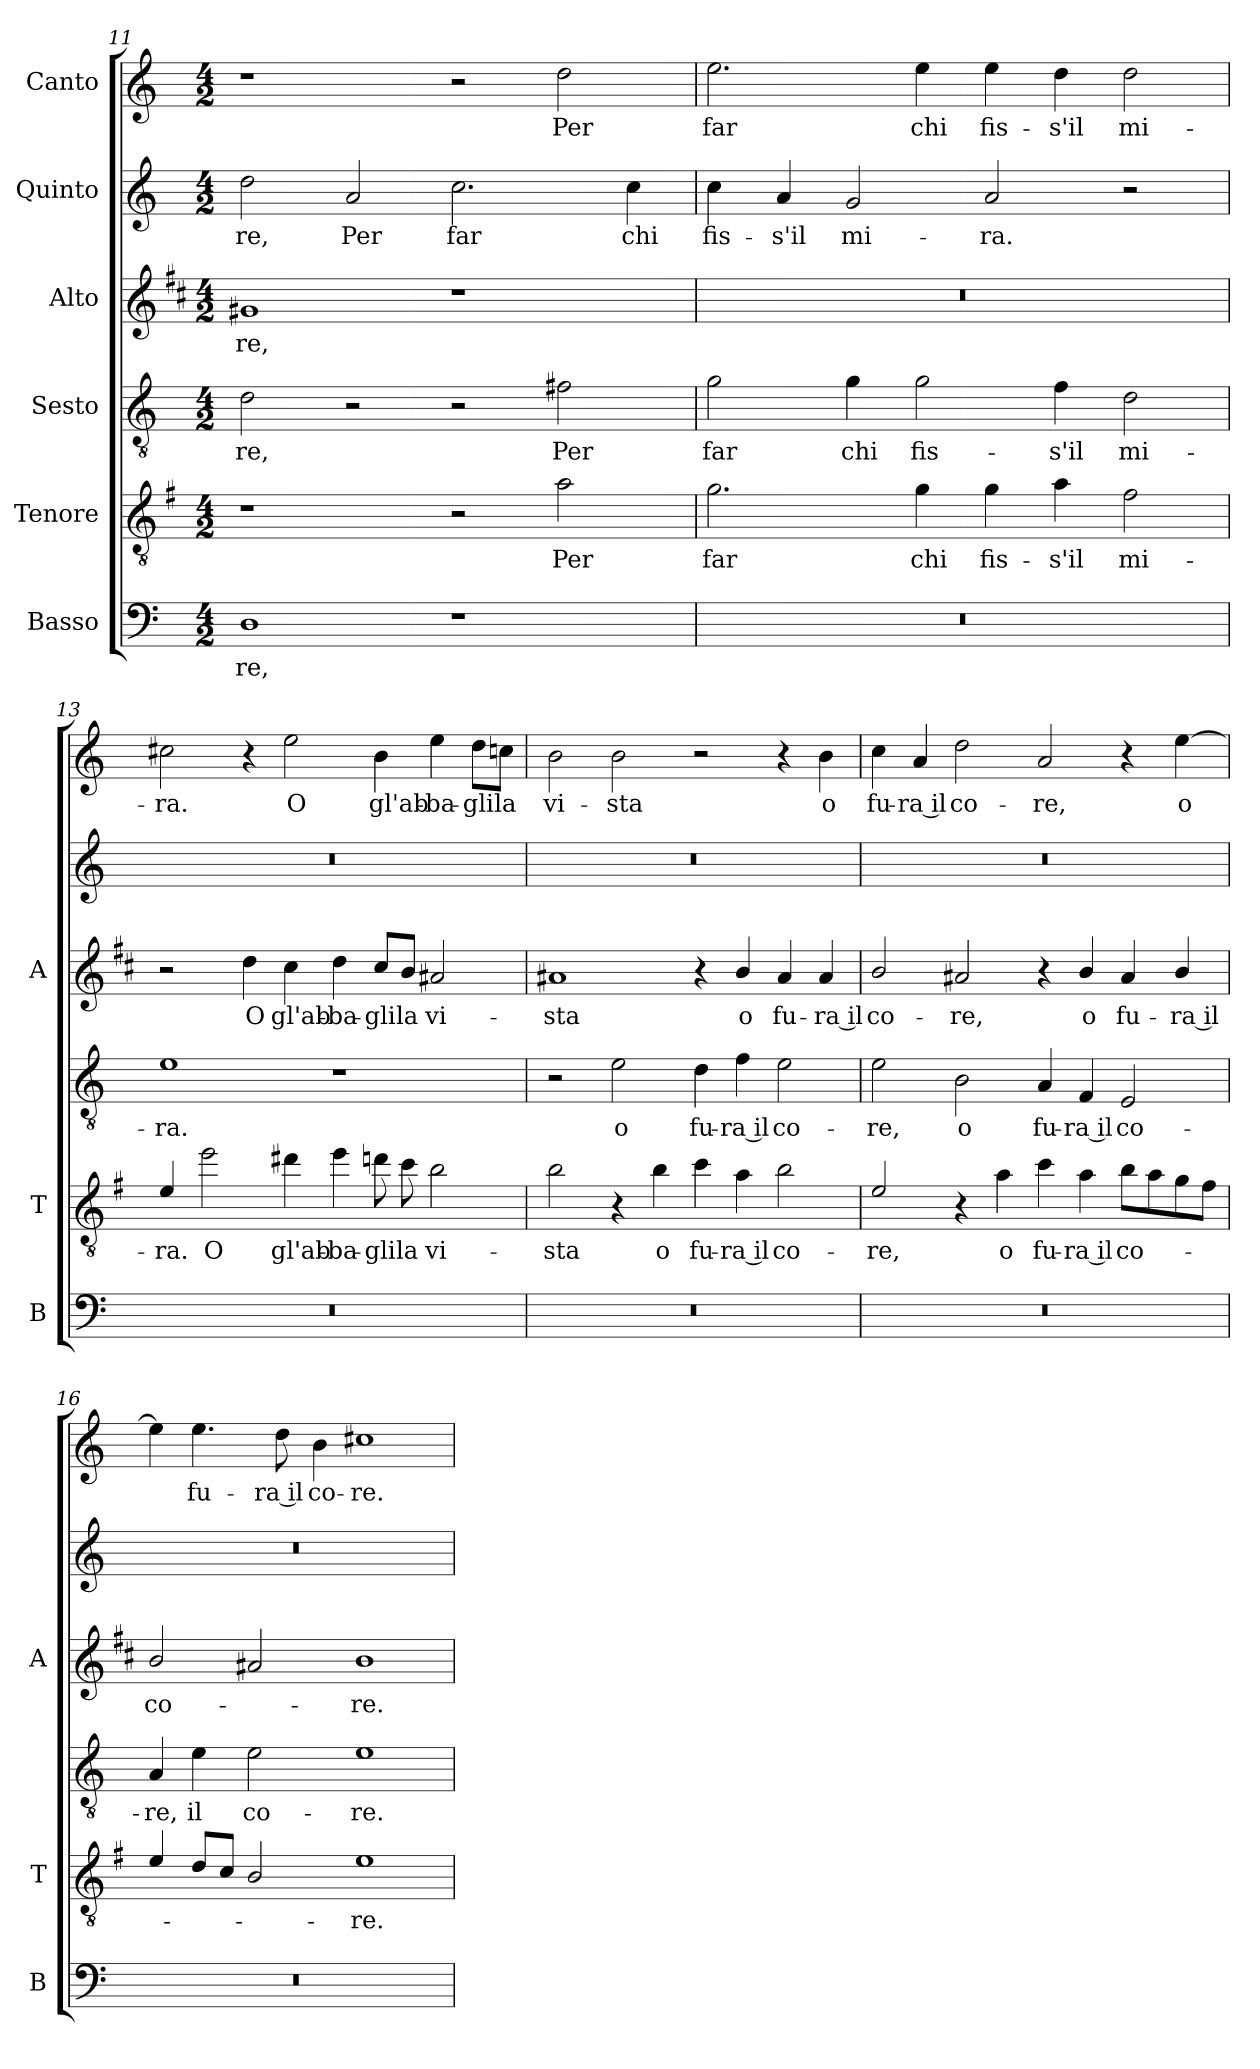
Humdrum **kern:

**kern	**text	**kern	**text	**kern	**text	**kern	**text	**kern	**text	**kern	**text
*part6	*part6	*part5	*part5	*part4	*part4	*part3	*part3	*part2	*part2	*part1	*part1
*staff6	*staff6	*staff5	*staff5	*staff4	*staff4	*staff3	*staff3	*staff2	*staff2	*staff1	*staff1
*I"Basso	*	*I"Tenore	*	*I"Sesto	*	*I"Alto	*	*I"Quinto	*	*I"Canto	*
*I'B	*	*I'T	*	*	*	*I'A	*	*	*	*	*
*clefF4	*	*clefGv2	*	*clefGv2	*	*clefG2	*	*clefG2	*	*clefG2	*
*	*	*ITrd4c7	*	*	*	*ITrd1c2	*	*	*	*	*
*k[]	*	*k[]	*	*k[]	*	*k[]	*	*k[]	*	*k[]	*
*C:	*	*C:	*	*C:	*	*C:	*	*C:	*	*C:	*
*M4/2	*	*M4/2	*	*M4/2	*	*M4/2	*	*M4/2	*	*M4/2	*
=11	=11	=11	=11	=11	=11	=11	=11	=11	=11	=11	=11
!	!LO:LY:b	!	!	!	!LO:LY:b	!	!LO:LY:b	!	!LO:LY:b	!	!
1D	-re,	1r	.	2d\	-re,	1f#X	-re,	2dd\	-re,	1r	.
!	!	!	!	!	!	!	!	!	!LO:LY:b	!	!
.	.	.	.	2r	.	.	.	2a/	Per	.	.
!	!	!	!	!	!	!	!	!	!LO:LY:b	!	!
1r	.	2r	.	2r	.	1r	.	2.cc\	far	2r	.
!	!	!	!LO:LY:b	!	!LO:LY:b	!	!	!	!	!	!LO:LY:b
.	.	2d\	Per	2f#X\	Per	.	.	.	.	2dd\	Per
!	!	!	!	!	!	!	!	!	!LO:LY:b	!	!
.	.	.	.	.	.	.	.	4cc\	chi	.	.
!!LO:LB:g=z
=12	=12	=12	=12	=12	=12	=12	=12	=12	=12	=12	=12
!	!	!	!LO:LY:b	!	!LO:LY:b	!	!	!	!LO:LY:b	!	!LO:LY:b
0r	.	2.c\	far	2g\	far	0r	.	4cc\	fis-	2.ee\	far
!	!	!	!	!	!	!	!	!	!LO:LY:b	!	!
.	.	.	.	.	.	.	.	4a/	-s'il	.	.
!	!	!	!	!	!LO:LY:b	!	!	!	!LO:LY:b	!	!
.	.	.	.	4g\	chi	.	.	2g/	mi-	.	.
!	!	!	!LO:LY:b	!	!LO:LY:b	!	!	!	!	!	!LO:LY:b
.	.	4c\	chi	2g\	fis-	.	.	.	.	4ee\	chi
!	!	!	!LO:LY:b	!	!	!	!	!	!LO:LY:b	!	!LO:LY:b
.	.	4c\	fis-	.	.	.	.	2a/	-ra.	4ee\	fis-
!	!	!	!LO:LY:b	!	!LO:LY:b	!	!	!	!	!	!LO:LY:b
.	.	4d\	-s'il	4f\	-s'il	.	.	.	.	4dd\	-s'il
!	!	!	!LO:LY:b	!	!LO:LY:b	!	!	!	!	!	!LO:LY:b
.	.	2B\	mi-	2d\	mi-	.	.	2r	.	2dd\	mi-
=13	=13	=13	=13	=13	=13	=13	=13	=13	=13	=13	=13
!	!	!	!LO:LY:b	!	!LO:LY:b	!	!	!	!	!	!LO:LY:b
0r	.	4A/	-ra.	1e	-ra.	2r	.	0r	.	2cc#X\	-ra.
!	!	!	!LO:LY:b	!	!	!	!	!	!	!	!
.	.	2a\	O	.	.	.	.	.	.	.	.
!	!	!	!	!	!	!	!LO:LY:b	!	!	!	!
.	.	.	.	.	.	4cc\	O	.	.	4r	.
!	!	!	!LO:LY:b	!	!	!	!LO:LY:b	!	!	!	!LO:LY:b
.	.	4g#X\	gl'ab-	.	.	4b\	gl'ab-	.	.	2ee\	O
!	!	!	!LO:LY:b	!	!	!	!LO:LY:b	!	!	!	!
.	.	4a\	-ba-	1r	.	4cc\	-ba-	.	.	.	.
!	!	!	!LO:LY:b	!	!	!	!LO:LY:b	!	!	!	!LO:LY:b
.	.	8gn\	-gli	.	.	8b/L	-gli	.	.	4b\	gl'ab-
!	!	!	!LO:LY:b	!	!	!	!LO:LY:b	!	!	!	!
.	.	8f\	la	.	.	8a/J	la	.	.	.	.
!	!	!	!LO:LY:b	!	!	!	!LO:LY:b	!	!	!	!LO:LY:b
.	.	2e\	vi-	.	.	2g#X/	vi-	.	.	4ee\	-ba-
!	!	!	!	!	!	!	!	!	!	!	!LO:LY:b
.	.	.	.	.	.	.	.	.	.	8dd\L	-gli
!	!	!	!	!	!	!	!	!	!	!	!LO:LY:b
.	.	.	.	.	.	.	.	.	.	8ccn\J	la
=14	=14	=14	=14	=14	=14	=14	=14	=14	=14	=14	=14
!	!	!	!LO:LY:b	!	!	!	!LO:LY:b	!	!	!	!LO:LY:b
0r	.	2e\	-sta	2r	.	1g#X	-sta	0r	.	2b\	vi-
!	!	!	!	!	!LO:LY:b	!	!	!	!	!	!LO:LY:b
.	.	4r	.	2e\	o	.	.	.	.	2b\	-sta
!	!	!	!LO:LY:b	!	!	!	!	!	!	!	!
.	.	4e\	o	.	.	.	.	.	.	.	.
!	!	!	!LO:LY:b	!	!LO:LY:b	!	!	!	!	!	!
.	.	4f\	fu-	4d\	fu-	4r	.	.	.	2r	.
!	!	!	!LO:LY:b	!	!LO:LY:b	!	!LO:LY:b	!	!	!	!
.	.	4d\	-ra il	4f\	-ra il	4a/	o	.	.	.	.
!	!	!	!LO:LY:b	!	!LO:LY:b	!	!LO:LY:b	!	!	!	!
.	.	2e\	co-	2e\	co-	4g#/	fu-	.	.	4r	.
!	!	!	!	!	!	!	!LO:LY:b	!	!	!	!LO:LY:b
.	.	.	.	.	.	4g#/	-ra il	.	.	4b\	o
=15	=15	=15	=15	=15	=15	=15	=15	=15	=15	=15	=15
!	!	!	!LO:LY:b	!	!LO:LY:b	!	!LO:LY:b	!	!	!	!LO:LY:b
0r	.	2A/	-re,	2e\	-re,	2a/	co-	0r	.	4cc\	fu-
!	!	!	!	!	!	!	!	!	!	!	!LO:LY:b
.	.	.	.	.	.	.	.	.	.	4a/	-ra il
!	!	!	!	!	!LO:LY:b	!	!LO:LY:b	!	!	!	!LO:LY:b
.	.	4r	.	2B\	o	2g#X/	-re,	.	.	2dd\	co-
!	!	!	!LO:LY:b	!	!	!	!	!	!	!	!
.	.	4d\	o	.	.	.	.	.	.	.	.
!	!	!	!LO:LY:b	!	!LO:LY:b	!	!	!	!	!	!LO:LY:b
.	.	4f\	fu-	4A/	fu-	4r	.	.	.	2a/	-re,
!	!	!	!LO:LY:b	!	!LO:LY:b	!	!LO:LY:b	!	!	!	!
.	.	4d\	-ra il	4F/	-ra il	4a/	o	.	.	.	.
!	!	!	!LO:LY:b	!	!LO:LY:b	!	!LO:LY:b	!	!	!	!
.	.	8e\L	co-	2E/	co-	4g#/	fu-	.	.	4r	.
.	.	8d\	.	.	.	.	.	.	.	.	.
!	!	!	!	!	!	!	!LO:LY:b	!	!	!	!LO:LY:b
.	.	8c\	.	.	.	4a/	-ra il	.	.	[4ee\	o
.	.	8B\J	.	.	.	.	.	.	.	.	.
!!LO:LB:g=z
=16	=16	=16	=16	=16	=16	=16	=16	=16	=16	=16	=16
!	!	!	!	!	!LO:LY:b	!	!LO:LY:b	!	!	!	!
0r	.	4A/	.	4A/	-re,	2a/	co-	0r	.	4ee\]	.
!	!	!	!	!	!LO:LY:b	!	!	!	!	!	!LO:LY:b
.	.	8G/L	.	4e\	il	.	.	.	.	4.ee\	fu-
.	.	8F/J	.	.	.	.	.	.	.	.	.
!	!	!	!	!	!LO:LY:b	!	!	!	!	!	!
.	.	2E/	.	2e\	co-	2g#X/	.	.	.	.	.
!	!	!	!	!	!	!	!	!	!	!	!LO:LY:b
.	.	.	.	.	.	.	.	.	.	8dd\	-ra il
!	!	!	!	!	!	!	!	!	!	!	!LO:LY:b
.	.	.	.	.	.	.	.	.	.	4b\	co-
!	!	!	!LO:LY:b	!	!LO:LY:b	!	!LO:LY:b	!	!	!	!LO:LY:b
.	.	1A	-re.	1e	-re.	1a	-re.	.	.	1cc#X	-re.
=	=	=	=	=	=	=	=	=	=	=	=
*-	*-	*-	*-	*-	*-	*-	*-	*-	*-	*-	*-
